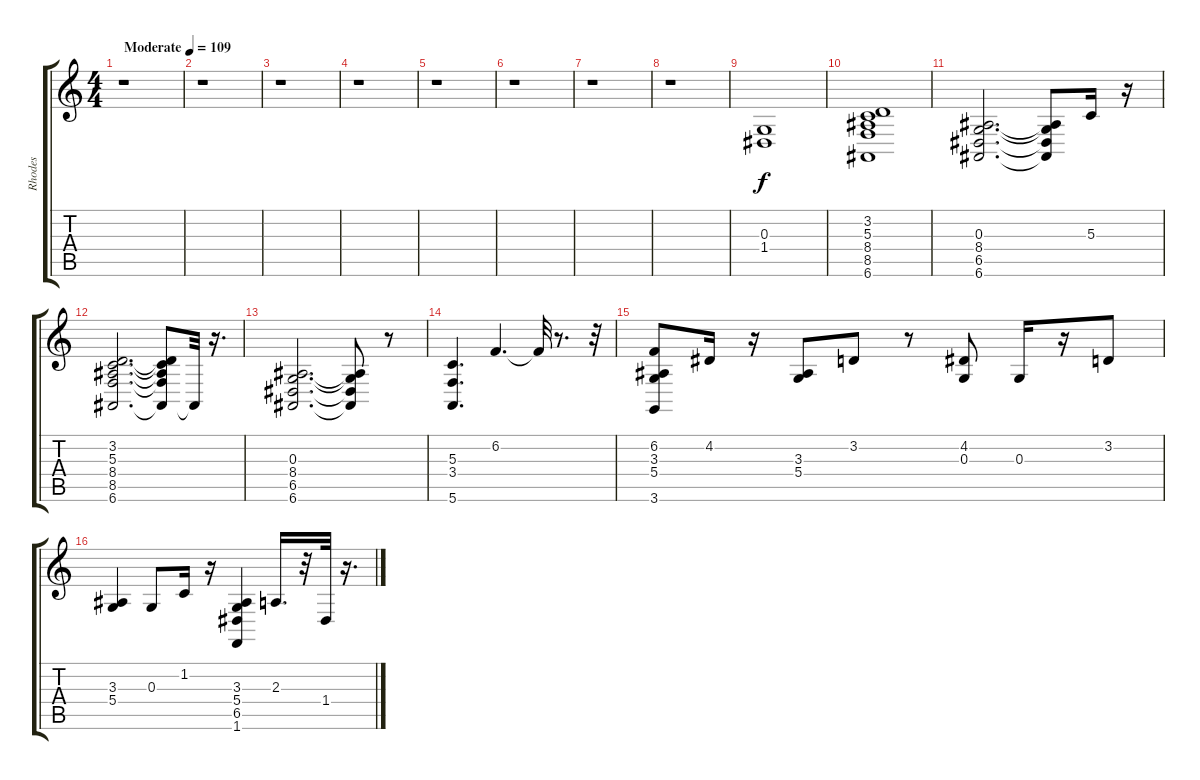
\track ("Rhodes" "Rhodes") {instrument electricpiano2}
\staff {score tabs}
\tuning (E4 B3 G3 D3 A2 E2) {hide}
\ts (4 4)
\tempo (109 "Moderate")
\clef g2
\ks c
r.1{dy f instrument electricpiano2} |
r.1 |
r.1 |
r.1 |
r.1 |
r.1 |
r.1 |
r.1 |
(0.3 1.4).1 |
(3.2 5.3 8.4 8.5 6.6).1 |
(0.3 8.4 6.5 6.6).2{d} (0.3{t} 8.4{t} 6.5{t} 6.6{t}).8 5.3.16 r.16 |
(3.2 5.3 8.4 8.5 6.6).2{d} (3.2{t} 5.3{t} 8.4{t} 8.5{t} 6.6{t}).8 6.6{t}.32 r.16{d} |
(0.3 8.4 6.5 6.6).2{d} (0.3{t} 8.4{t} 6.5{t} 6.6{t}).8 r.8 |
(5.3 3.4 5.6).4{d} 6.2.4{d} 6.2{t}.32 r.8{d} r.32 |
(6.2 3.3 5.4 3.6).8 4.2.16 r.16 (3.3 5.4).8 3.2.8 r.8 (4.2 0.3).8 0.3.16 r.16 3.2.8 |
(3.3 5.4).4 0.3.8 1.2.16 r.16 (3.3 5.4 6.5 1.6).4 2.3.16{d} r.32 1.4.32 r.16{d}
